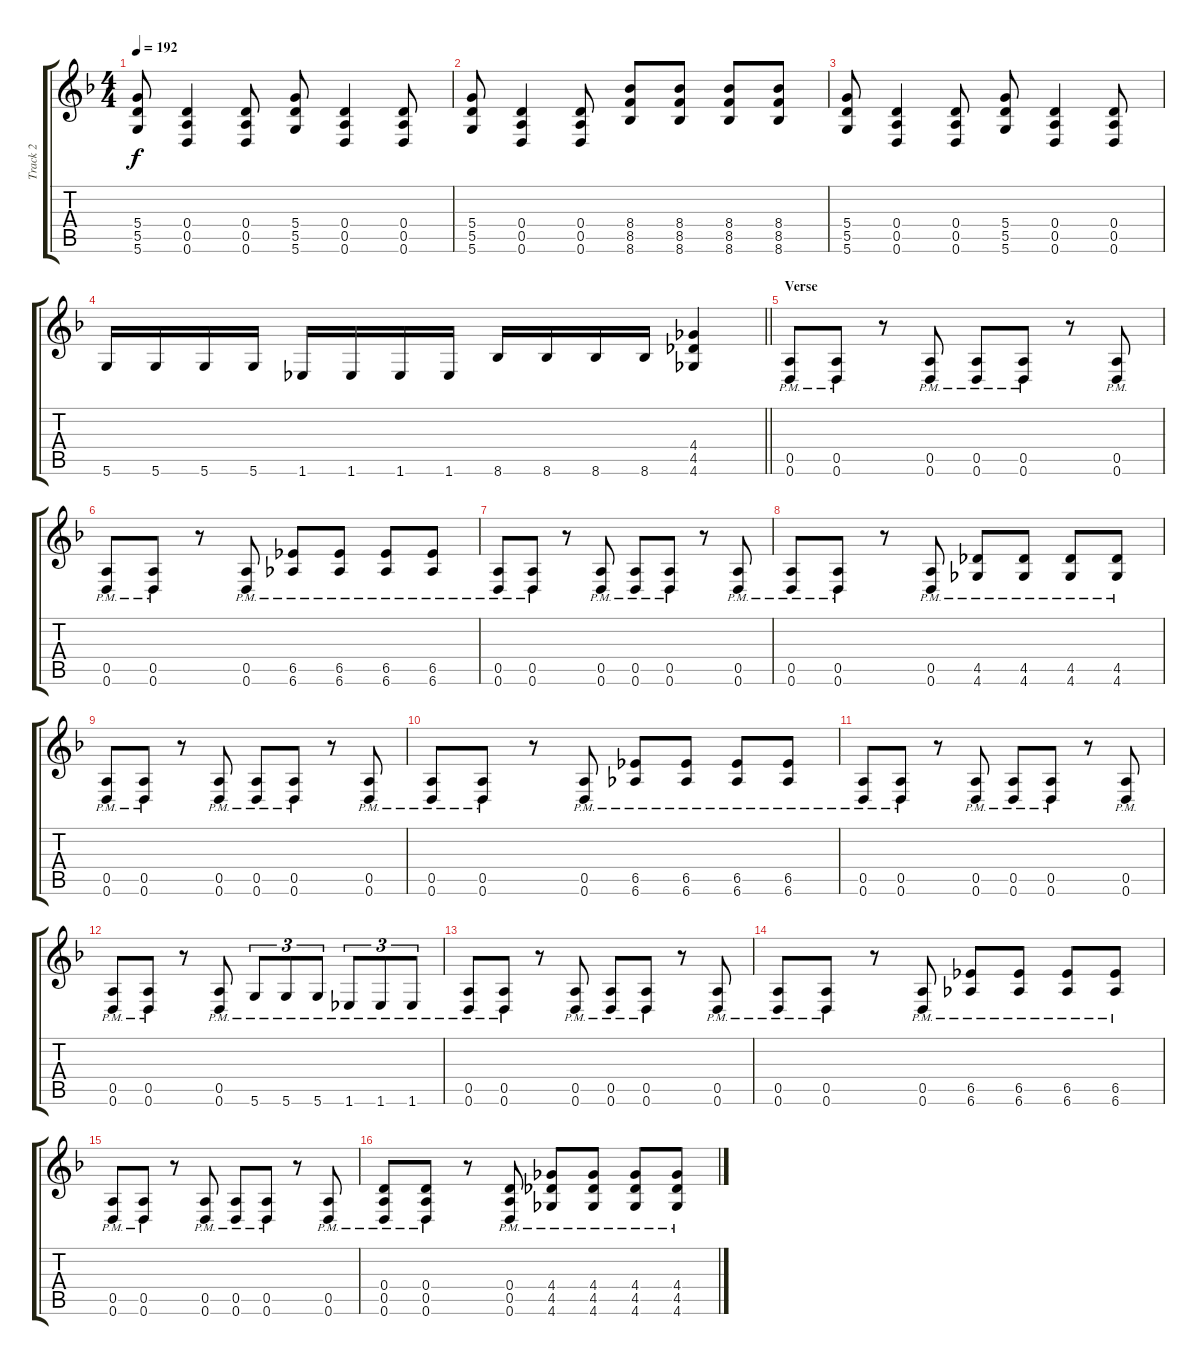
\track ("Track 2" "Track 2") {instrument distortionguitar}
\staff {score tabs}
\tuning (E4 B3 G3 D3 A2 D2) {hide}
\ts (4 4)
\tempo 192
\clef g2
\ks f
(5.4 5.5 5.6).8{dy f} (0.4 0.5 0.6).4 (0.4 0.5 0.6).8 (5.4 5.5 5.6).8 (0.4 0.5 0.6).4 (0.4 0.5 0.6).8 |
(5.4 5.5 5.6).8 (0.4 0.5 0.6).4 (0.4 0.5 0.6).8 (8.4 8.5 8.6).8 (8.4 8.5 8.6).8 (8.4 8.5 8.6).8 (8.4 8.5 8.6).8 |
(5.4 5.5 5.6).8 (0.4 0.5 0.6).4 (0.4 0.5 0.6).8 (5.4 5.5 5.6).8 (0.4 0.5 0.6).4 (0.4 0.5 0.6).8 |
\barLineRight lightlight
5.6.16 5.6.16 5.6.16 5.6.16 1.6.16 1.6.16 1.6.16 1.6.16 8.6.16 8.6.16 8.6.16 8.6.16 (4.4 4.5 4.6).4 |
\section ("" "Verse")
(0.5{pm} 0.6{pm}).8 (0.5{pm} 0.6{pm}).8 r.8 (0.5{pm} 0.6{pm}).8 (0.5{pm} 0.6{pm}).8 (0.5{pm} 0.6{pm}).8 r.8 (0.5{pm} 0.6{pm}).8 |
(0.5{pm} 0.6{pm}).8 (0.5{pm} 0.6{pm}).8 r.8 (0.5{pm} 0.6{pm}).8 (6.5{pm} 6.6{pm}).8 (6.5{pm} 6.6{pm}).8 (6.5{pm} 6.6{pm}).8 (6.5{pm} 6.6{pm}).8 |
(0.5{pm} 0.6{pm}).8 (0.5{pm} 0.6{pm}).8 r.8 (0.5{pm} 0.6{pm}).8 (0.5{pm} 0.6{pm}).8 (0.5{pm} 0.6{pm}).8 r.8 (0.5{pm} 0.6{pm}).8 |
(0.5{pm} 0.6{pm}).8 (0.5{pm} 0.6{pm}).8 r.8 (0.5{pm} 0.6{pm}).8 (4.5{pm} 4.6{pm}).8 (4.5{pm} 4.6{pm}).8 (4.5{pm} 4.6{pm}).8 (4.5{pm} 4.6{pm}).8 |
(0.5{pm} 0.6{pm}).8 (0.5{pm} 0.6{pm}).8 r.8 (0.5{pm} 0.6{pm}).8 (0.5{pm} 0.6{pm}).8 (0.5{pm} 0.6{pm}).8 r.8 (0.5{pm} 0.6{pm}).8 |
(0.5{pm} 0.6{pm}).8 (0.5{pm} 0.6{pm}).8 r.8 (0.5{pm} 0.6{pm}).8 (6.5{pm} 6.6{pm}).8 (6.5{pm} 6.6{pm}).8 (6.5{pm} 6.6{pm}).8 (6.5{pm} 6.6{pm}).8 |
(0.5{pm} 0.6{pm}).8 (0.5{pm} 0.6{pm}).8 r.8 (0.5{pm} 0.6{pm}).8 (0.5{pm} 0.6{pm}).8 (0.5{pm} 0.6{pm}).8 r.8 (0.5{pm} 0.6{pm}).8 |
(0.5{pm} 0.6{pm}).8 (0.5{pm} 0.6{pm}).8 r.8 (0.5{pm} 0.6{pm}).8 5.6{pm}.8{tu (3 2)} 5.6{pm}.8{tu (3 2)} 5.6{pm}.8{tu (3 2)} 1.6{pm}.8{tu (3 2)} 1.6{pm}.8{tu (3 2)} 1.6{pm}.8{tu (3 2)} |
(0.5{pm} 0.6{pm}).8 (0.5{pm} 0.6{pm}).8 r.8 (0.5{pm} 0.6{pm}).8 (0.5{pm} 0.6{pm}).8 (0.5{pm} 0.6{pm}).8 r.8 (0.5{pm} 0.6{pm}).8 |
(0.5{pm} 0.6{pm}).8 (0.5{pm} 0.6{pm}).8 r.8 (0.5{pm} 0.6{pm}).8 (6.5{pm} 6.6{pm}).8 (6.5{pm} 6.6{pm}).8 (6.5{pm} 6.6{pm}).8 (6.5{pm} 6.6{pm}).8 |
(0.5{pm} 0.6{pm}).8 (0.5{pm} 0.6{pm}).8 r.8 (0.5{pm} 0.6{pm}).8 (0.5{pm} 0.6{pm}).8 (0.5{pm} 0.6{pm}).8 r.8 (0.5{pm} 0.6{pm}).8 |
(0.4{pm} 0.5 0.6).8 (0.4{pm} 0.5 0.6).8 r.8 (0.4{pm} 0.5 0.6).8 (4.4{pm} 4.5 4.6).8 (4.4{pm} 4.5 4.6).8 (4.4{pm} 4.5 4.6).8 (4.4{pm} 4.5 4.6).8
